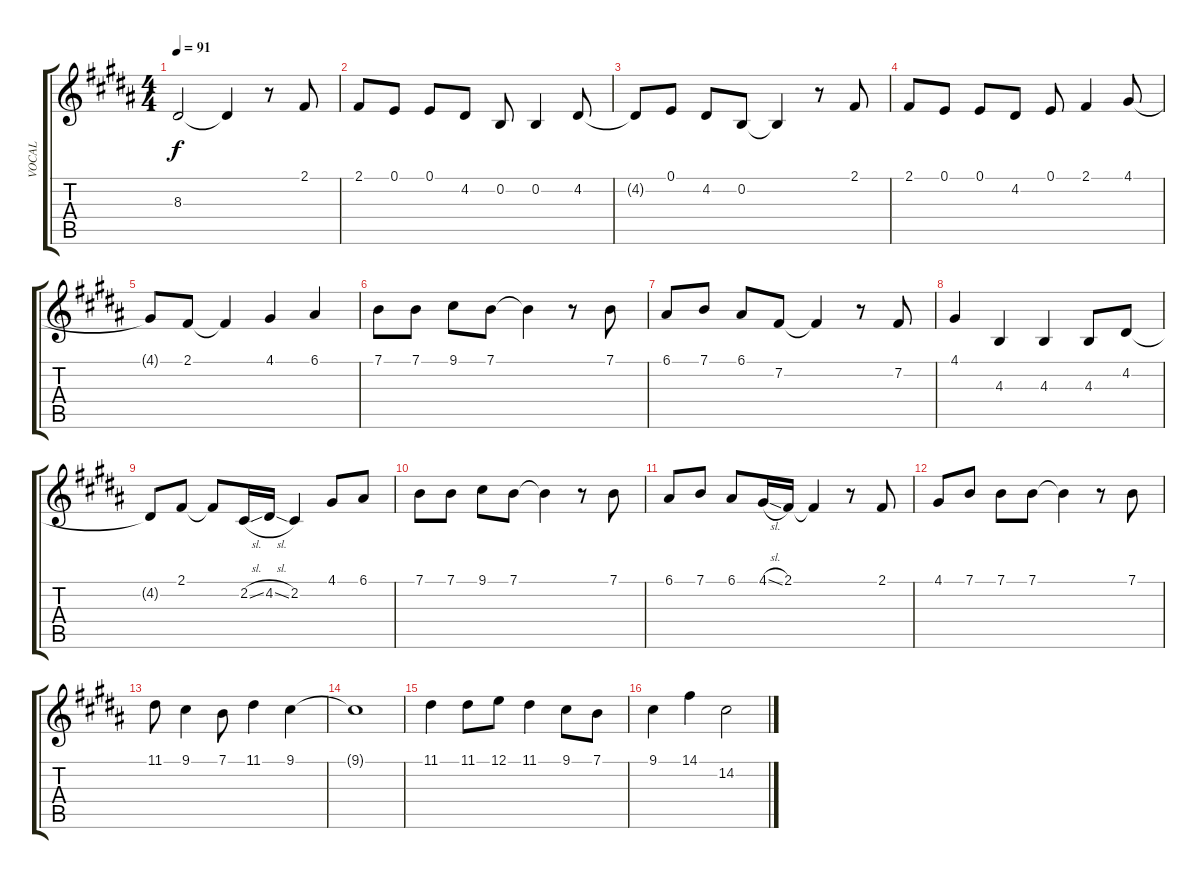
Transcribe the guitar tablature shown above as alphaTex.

\track ("VOCAL" "VOCAL") {instrument clarinet}
\staff {score tabs}
\tuning (E4 B3 G3 D3 A2 E2) {hide}
\ts (4 4)
\tempo 91
\clef g2
\ks b
8.3{t}.2{dy f} 8.3{t}.4 r.8 2.1.8 |
2.1.8 0.1.8 0.1.8 4.2.8 0.2.8 0.2.4 4.2.8 |
4.2{t}.8 0.1.8 4.2.8 0.2.8 0.2{t}.4 r.8 2.1.8 |
2.1.8 0.1.8 0.1.8 4.2.8 0.1.8 2.1.4 4.1.8 |
4.1{t}.8 2.1.8 2.1{t}.4 4.1.4 6.1.4 |
7.1.8 7.1.8 9.1.8 7.1.8 7.1{t}.4 r.8 7.1.8 |
6.1.8 7.1.8 6.1.8 7.2.8 7.2{t}.4 r.8 7.2.8 |
4.1.4 4.3.4 4.3.4 4.3.8 4.2.8 |
4.2{t}.8 2.1.8 2.1{t}.8 2.2{sl}.16 4.2{sl}.16 2.2.4 4.1.8 6.1.8 |
7.1.8 7.1.8 9.1.8 7.1.8 7.1{t}.4 r.8 7.1.8 |
6.1.8 7.1.8 6.1.8 4.1{sl}.16 2.1.16 2.1{t}.4 r.8 2.1.8 |
4.1.8 7.1.8 7.1.8 7.1.8 7.1{t}.4 r.8 7.1.8 |
11.1.8 9.1.4 7.1.8 11.1.4 9.1.4 |
9.1{t}.1 |
11.1.4 11.1.8 12.1.8 11.1.4 9.1.8 7.1.8 |
9.1.4 14.1.4 14.2.2
